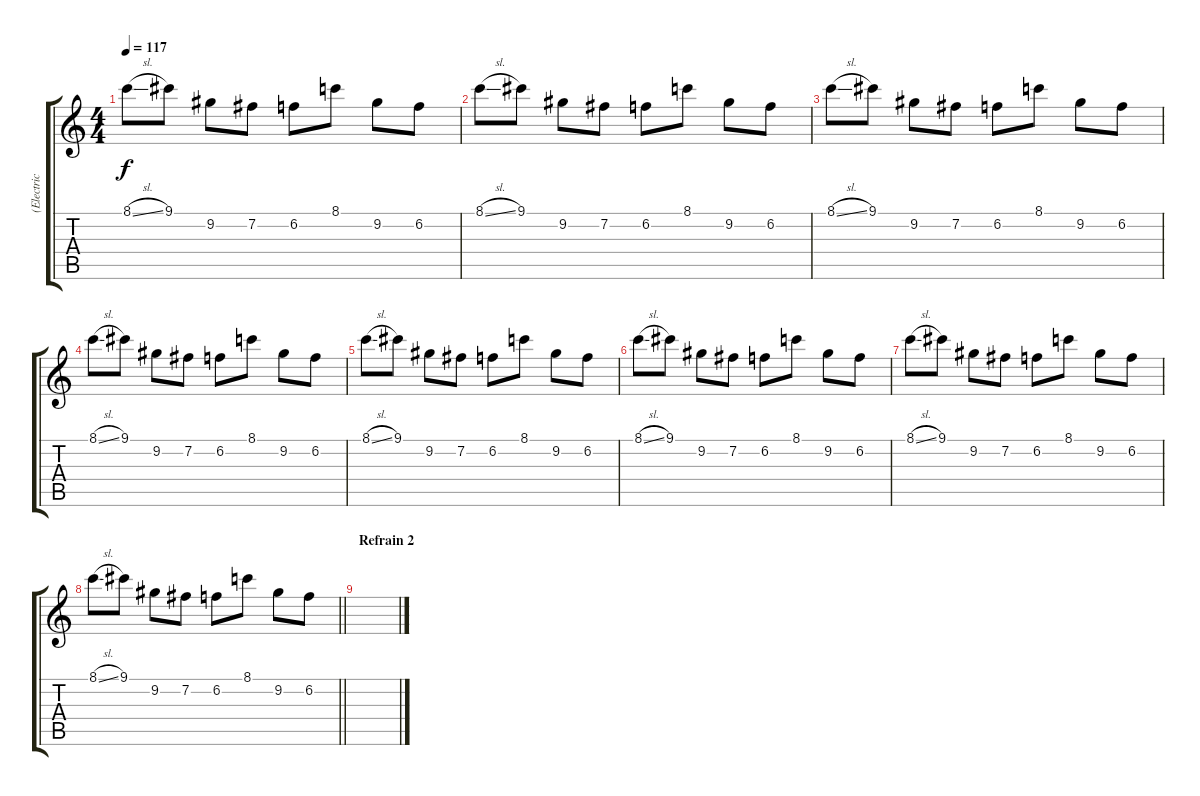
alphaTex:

\track ("(Electric Guitar)" "(Electric ") {instrument electricguitarjazz}
\staff {score tabs}
\tuning (E4 B3 G3 D3 A2 E2) {hide}
\ts (4 4)
\tempo 117
\clef g2
\ks c
8.1{sl}.8{dy f} 9.1.8 9.2.8 7.2.8 6.2.8 8.1.8 9.2.8 6.2.8 |
8.1{sl}.8 9.1.8 9.2.8 7.2.8 6.2.8 8.1.8 9.2.8 6.2.8 |
8.1{sl}.8 9.1.8 9.2.8 7.2.8 6.2.8 8.1.8 9.2.8 6.2.8 |
8.1{sl}.8 9.1.8 9.2.8 7.2.8 6.2.8 8.1.8 9.2.8 6.2.8 |
8.1{sl}.8 9.1.8 9.2.8 7.2.8 6.2.8 8.1.8 9.2.8 6.2.8 |
8.1{sl}.8 9.1.8 9.2.8 7.2.8 6.2.8 8.1.8 9.2.8 6.2.8 |
8.1{sl}.8 9.1.8 9.2.8 7.2.8 6.2.8 8.1.8 9.2.8 6.2.8 |
\barLineRight lightlight
8.1{sl}.8 9.1.8 9.2.8 7.2.8 6.2.8 8.1.8 9.2.8 6.2.8 |
\section ("" "Refrain 2")
